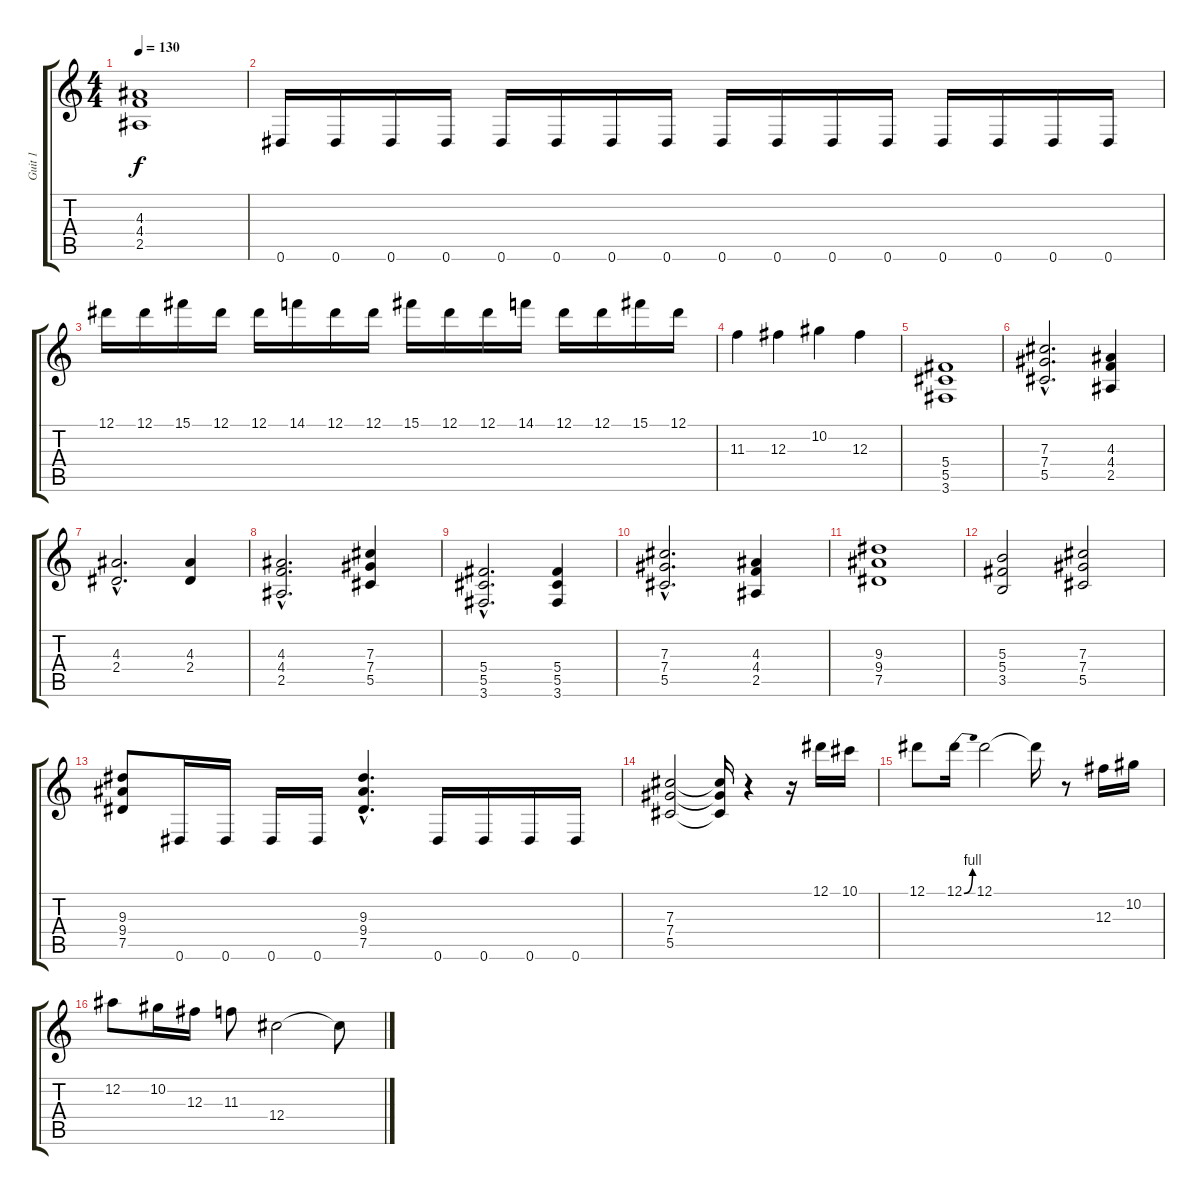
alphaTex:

\track ("Guit 1" "Guit 1") {instrument distortionguitar}
\staff {score tabs}
\tuning (Eb4 Bb3 Gb3 Db3 Ab2 Eb2) {hide}
\ts (4 4)
\tempo 130
\clef g2
\ks c
(4.3 4.4 2.5).1{dy f} |
0.6.16 0.6.16 0.6.16 0.6.16 0.6.16 0.6.16 0.6.16 0.6.16 0.6.16 0.6.16 0.6.16 0.6.16 0.6.16 0.6.16 0.6.16 0.6.16 |
12.1.16 12.1.16 15.1.16 12.1.16 12.1.16 14.1.16 12.1.16 12.1.16 15.1.16 12.1.16 12.1.16 14.1.16 12.1.16 12.1.16 15.1.16 12.1.16 |
11.3.4 12.3.4 10.2.4 12.3.4 |
(5.4 5.5 3.6).1 |
(7.3{hac} 7.4{hac} 5.5{hac}).2{d} (4.3 4.4 2.5).4 |
(4.3{hac} 2.4{hac}).2{d} (4.3 2.4).4 |
(4.3{hac} 4.4{hac} 2.5{hac}).2{d} (7.3 7.4 5.5).4 |
(5.4{hac} 5.5{hac} 3.6{hac}).2{d} (5.4 5.5 3.6).4 |
(7.3{hac} 7.4{hac} 5.5{hac}).2{d} (4.3 4.4 2.5).4 |
(9.3 9.4 7.5).1 |
(5.3 5.4 3.5).2 (7.3 7.4 5.5).2 |
(9.3 9.4 7.5).8 0.6.16 0.6.16 0.6.16 0.6.16 (9.3{hac} 9.4{hac} 7.5{hac}).4{d} 0.6.16 0.6.16 0.6.16 0.6.16 |
(7.3 7.4 5.5).2 (7.3{t} 7.4{t} 5.5{t}).16 r.4 r.16 12.1.16 10.1.16 |
12.1.8 12.1{be (bend 0 0 60 4)}.16 12.1.2 12.1{t}.16 r.8 12.3.16 10.2.16 |
12.2.8 10.2.16 12.3.16 11.3.8 12.4.2 12.4{t}.8
